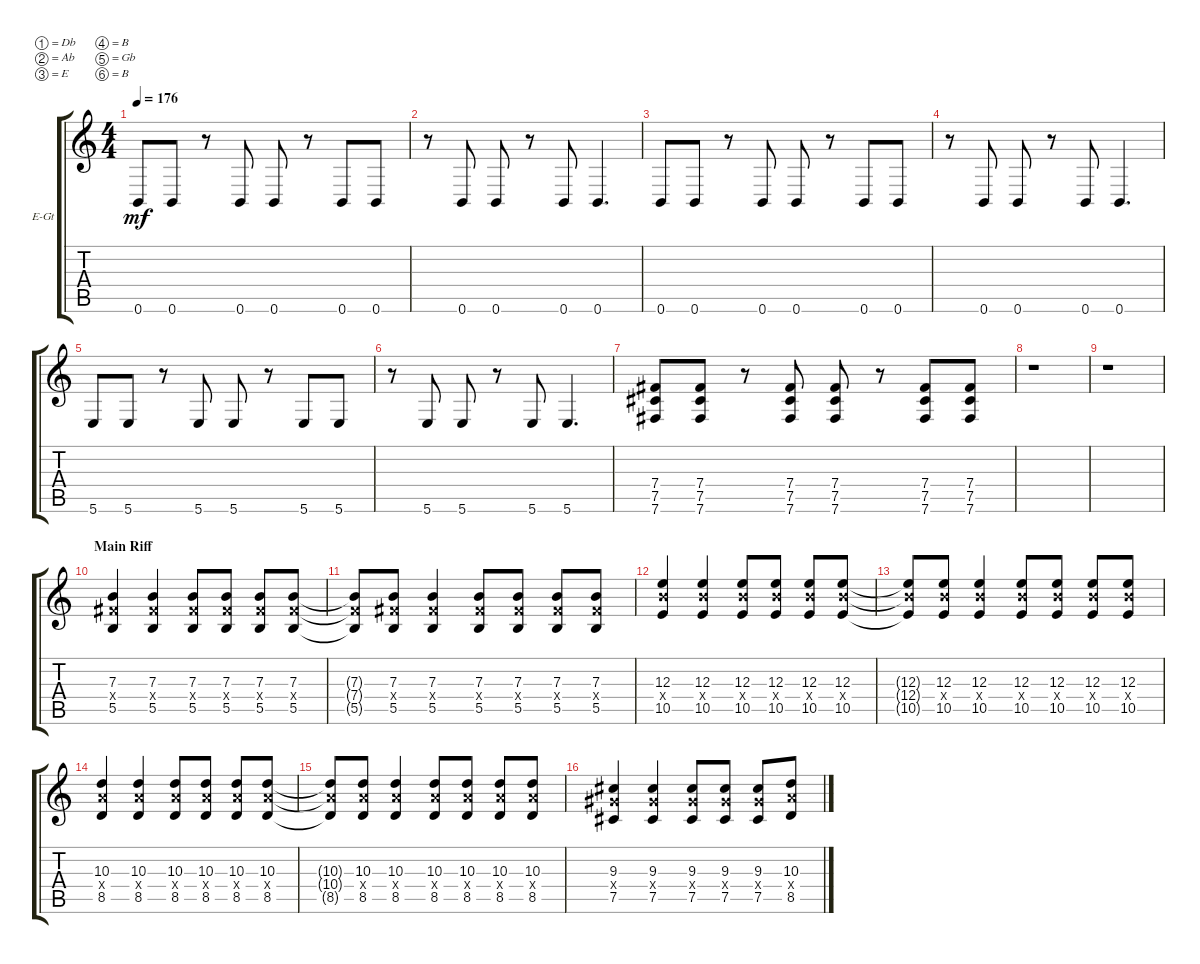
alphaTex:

\defaultSystemsLayout 4
\bracketExtendMode groupsimilarinstruments
\firstSystemTrackNameOrientation horizontal
\otherSystemsTrackNameOrientation horizontal
\track ("Ру" "E-Gt") {instrument distortionguitar}
\staff {score tabs}
\tuning (Db4 Ab3 E3 B2 Gb2 B1)
\ts (4 4)
\tempo 176
\clef g2
\ks c
0.6.8{dy mf} 0.6.8 r.8 0.6.8 0.6.8 r.8 0.6.8 0.6.8 |
r.8 0.6.8 0.6.8 r.8 0.6.8 0.6.4{d} |
0.6.8 0.6.8 r.8 0.6.8 0.6.8 r.8 0.6.8 0.6.8 |
r.8 0.6.8 0.6.8 r.8 0.6.8 0.6.4{d} |
5.6.8 5.6.8 r.8 5.6.8 5.6.8 r.8 5.6.8 5.6.8 |
r.8 5.6.8 5.6.8 r.8 5.6.8 5.6.4{d} |
(7.6 7.5 7.4).8 (7.6 7.5 7.4).8 r.8 (7.6 7.5 7.4).8 (7.6 7.5 7.4).8 r.8 (7.6 7.5 7.4).8 (7.6 7.5 7.4).8 |
r.1 |
r.1 |
\section ("" "Main Riff")
(5.5 7.3 7.4{x}).4 (5.5 7.3 7.4{x}).4 (5.5 7.3 7.4{x}).8 (5.5 7.3 7.4{x}).8 (5.5 7.3 7.4{x}).8 (5.5 7.3 7.4{x}).8 |
(5.5{t} 7.3{t} 7.4{x t}).8 (5.5 7.3 7.4{x}).8 (5.5 7.3 7.4{x}).4 (5.5 7.3 7.4{x}).8 (5.5 7.3 7.4{x}).8 (5.5 7.3 7.4{x}).8 (5.5 7.3 7.4{x}).8 |
(10.5 12.3 12.4{x}).4 (10.5 12.3 12.4{x}).4 (10.5 12.3 12.4{x}).8 (10.5 12.3 12.4{x}).8 (10.5 12.3 12.4{x}).8 (10.5 12.3 12.4{x}).8 |
(10.5{t} 12.3{t} 12.4{x t}).8 (10.5 12.3 12.4{x}).8 (10.5 12.3 12.4{x}).4 (10.5 12.3 12.4{x}).8 (10.5 12.3 12.4{x}).8 (10.5 12.3 12.4{x}).8 (10.5 12.3 12.4{x}).8 |
(8.5 10.3 10.4{x}).4 (8.5 10.3 10.4{x}).4 (8.5 10.3 10.4{x}).8 (8.5 10.3 10.4{x}).8 (8.5 10.3 10.4{x}).8 (8.5 10.3 10.4{x}).8 |
(8.5{t} 10.3{t} 10.4{x t}).8 (8.5 10.3 10.4{x}).8 (8.5 10.3 10.4{x}).4 (8.5 10.3 10.4{x}).8 (8.5 10.3 10.4{x}).8 (8.5 10.3 10.4{x}).8 (8.5 10.3 10.4{x}).8 |
(7.5 9.4{x} 9.3).4 (9.3 9.4{x} 7.5).4 (7.5 9.4{x} 9.3).8 (9.3 9.4{x} 7.5).8 (7.5 9.4{x} 9.3).8 (8.5 10.3 10.4{x}).8
